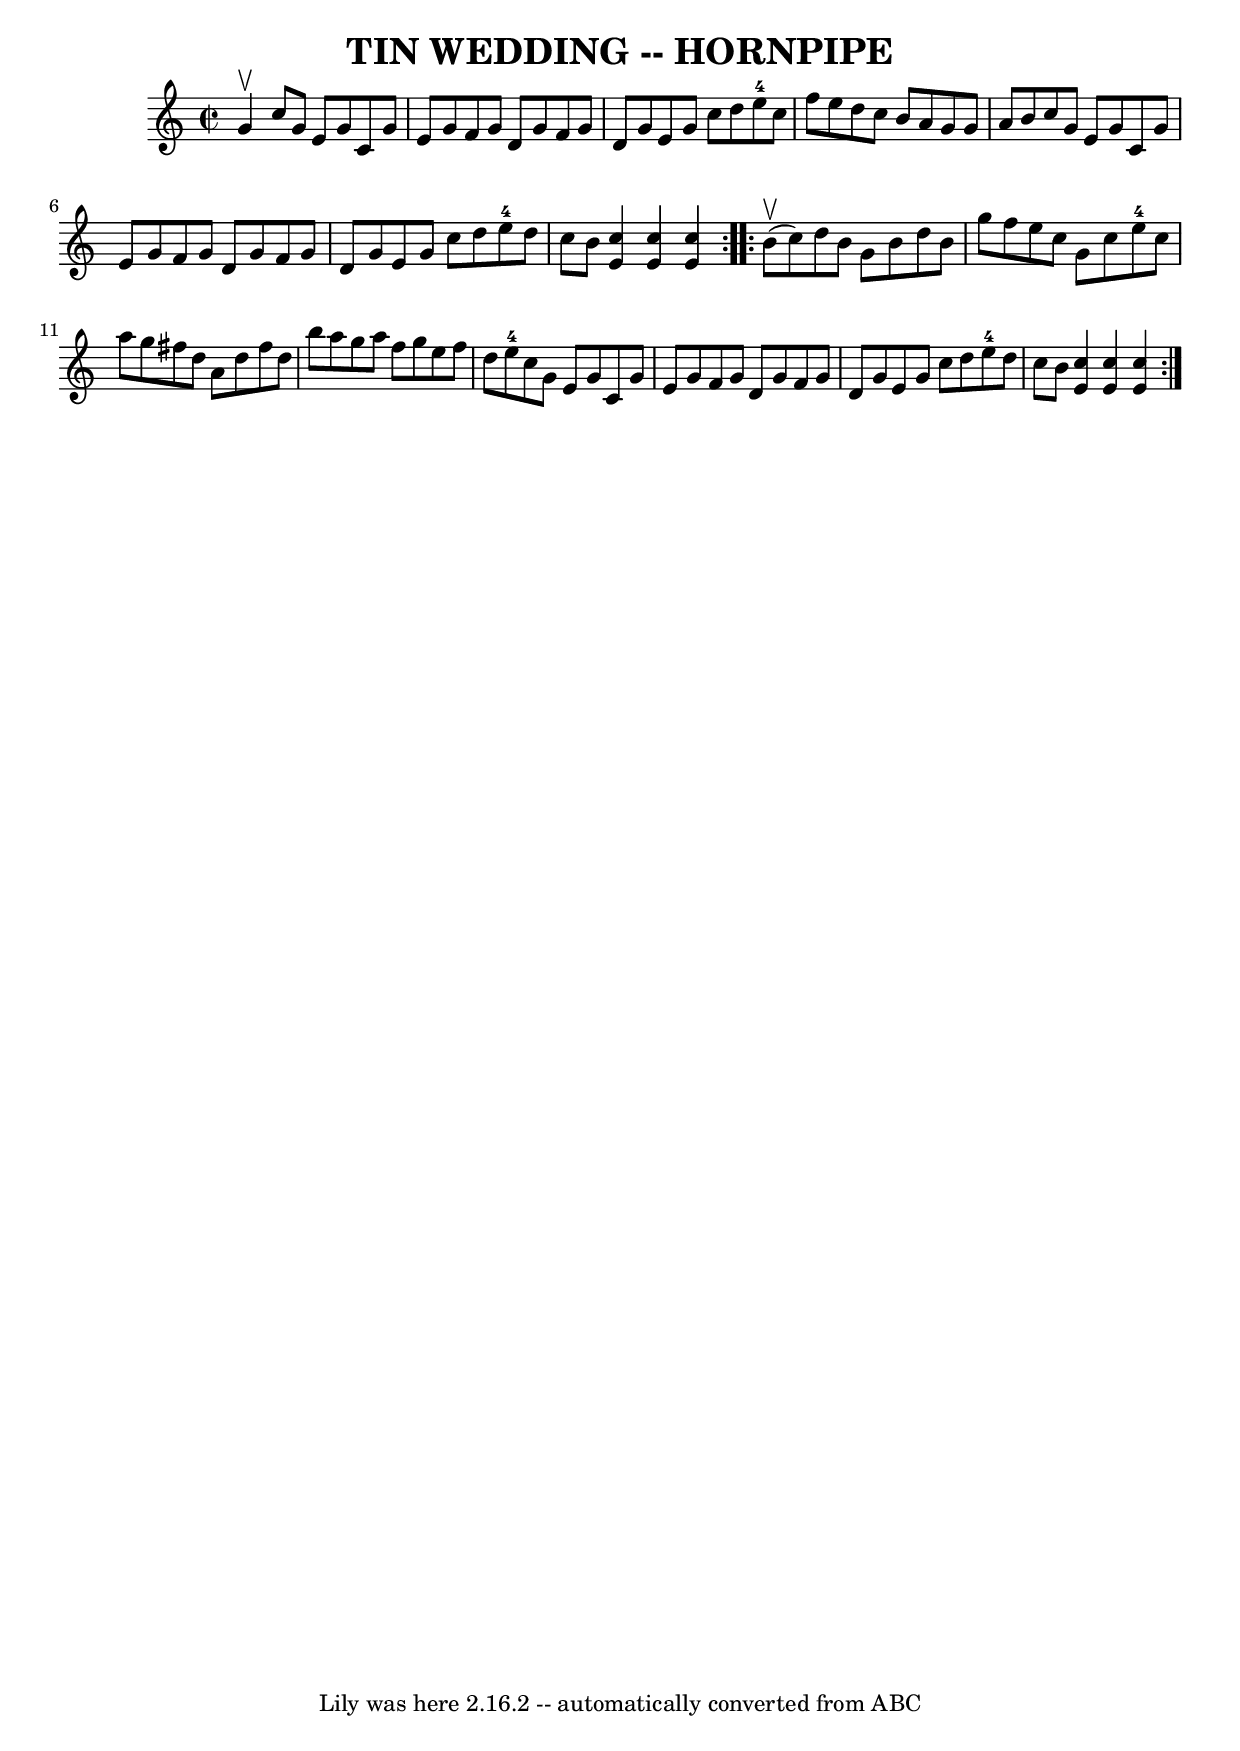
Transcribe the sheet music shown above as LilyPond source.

\version "2.7.40"
\include "Mammoth.ily"
\header {
	%% book = "Ryan's Mammoth Collection of Fiddle Tunes"
	crossRefNumber = "1"
	footnotes = ""
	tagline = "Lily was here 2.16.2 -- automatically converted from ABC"
	title = "TIN WEDDING -- HORNPIPE"
}
voicedefault =  {
\set Score.defaultBarType = "empty"

\repeat volta 2 {
\override Staff.TimeSignature #'style = #'C
 \time 2/2 \key c \major g'4^\upbow       |
 c''8 g'8 e'8    
g'8 c'8 g'8 e'8 g'8    |
 f'8 g'8 d'8 g'8 f'8   
 g'8 d'8 g'8    |
 e'8 g'8 c''8 d''8 e''8-4   
c''8 f''8 e''8    |
 d''8 c''8 b'8 a'8 g'8 g'8    
a'8 b'8    |
     |
 c''8 g'8 e'8 g'8 c'8 g'8   
 e'8 g'8    |
 f'8 g'8 d'8 g'8 f'8 g'8 d'8 g'8  
  |
 e'8 g'8 c''8 d''8 e''8-4 d''8 c''8 b'8    
|
 << c''4 e'4   >> << c''4 e'4   >> << c''4 e'4   >>   }  
   \repeat volta 2 { b'8 (^\upbow c''8)       |
 d''8 b'8   
 g'8 b'8 d''8 b'8 g''8 f''8    |
 e''8 c''8 g'8    
c''8 e''8-4 c''8 a''8 g''8    |
 fis''8 d''8 a'8  
 d''8 fis''8 d''8 b''8 a''8    |
 g''8 a''8 f''8    
g''8 e''8 f''8 d''8 e''8-4   |
     |
 c''8 g'8 
 e'8 g'8 c'8 g'8 e'8 g'8    |
 f'8 g'8 d'8    
g'8 f'8 g'8 d'8 g'8    |
 e'8 g'8 c''8 d''8      
e''8-4 d''8 c''8 b'8    |
 << c''4 e'4   >> << c''4    
e'4   >> << c''4 e'4   >>   }   
}

\score{
    <<

	\context Staff="default"
	{
	    \voicedefault 
	}

    >>
	\layout {
	}
	\midi {}
}
